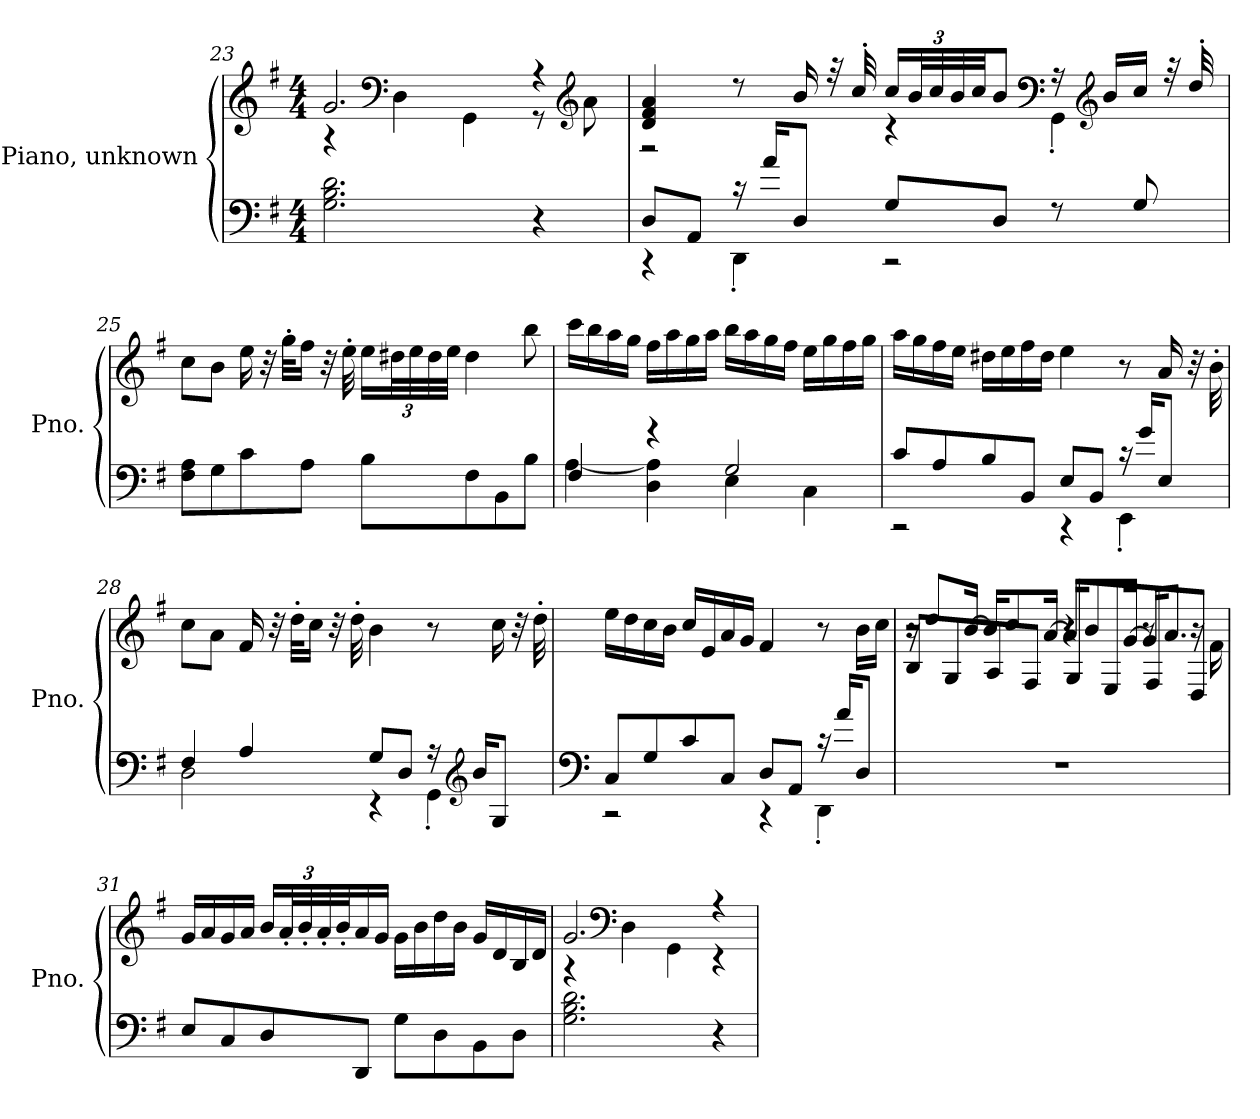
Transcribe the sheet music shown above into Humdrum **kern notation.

**kern	**kern
*part1	*part1
*staff2	*staff1
*I"Piano, unknown	*
*I'Pno.	*
*clefF4	*clefG2
*k[f#]	*k[f#]
*M4/4	*M4/4
=23	=23
*	*^
2.G\ 2.B\ 2.d\	2.g/	4r
*	*clefF4	*
.	.	4D\
.	.	4GG\
4r	4r	8r
*	*clefG2	*
.	.	8a\
!!LO:PB:g=z	!!
=24	=24	=24
*^	*	*
8D/L	4r	4d/ 4f#/ 4a/	2r
8AA/J	.	.	.
16r	4DD'\	8r	.
16a/KL	.	.	.
8D/J	.	16b/	.
.	.	32r	.
.	.	32cc'/	.
*	*	*Xbrackettup	*
8G/L	2r	24cc/LL	4r
.	.	48b/L	.
.	.	48cc/	.
.	.	48b/	.
.	.	48cc/JJ	.
8D/J	.	8b/J	.
*	*	*clefF4	*
8r	.	16r	4GG'\
*	*	*clefG2	*
.	.	16b/LL	.
8G/	.	16cc/JJ	.
.	.	32r	.
.	.	32dd'/	.
*v	*v	*	*
*	*v	*v
=25	=25
8F#\ 8A\L	8cc\L
8G\	8b\J
8c\	16ee\
.	32r
.	32gg'\KLL
8A\J	16ff#\JJ
.	32r
.	32ee'\
8B\L	24ee\LL
.	48dd#X\L
.	48ee\
.	48dd#\
.	48ee\JJJ
8F#\	4dd#\
8BB\	.
8B\J	8bb\
!!LO:LB:g=z
=26	=26
*^	*
4F#/	[4A\	16ccc\LL
.	.	16bb\
.	.	16aa\
.	.	16gg\JJ
4r	4D\ 4A\]	16ff#\LL
.	.	16aa\
.	.	16gg\
.	.	16aa\JJ
2G/	4E\	16bb\LL
.	.	16aa\
.	.	16gg\
.	.	16ff#\JJ
.	4C\	16ee\LL
.	.	16gg\
.	.	16ff#\
.	.	16gg\JJ
=27	=27	=27
8c/L	2r	16aa\LL
.	.	16gg\
8A/	.	16ff#\
.	.	16ee\JJ
8B/	.	16dd#X\LL
.	.	16ee\
8BB/J	.	16ff#\
.	.	16dd#\JJ
8E/L	4r	4ee\
8BB/J	.	.
16r	4EE'\	8r
16g/KL	.	.
8E/J	.	16a/
.	.	32r
.	.	32b'\
!!LO:LB:g=z
=28	=28	=28
4F#/	2D\	8cc\L
.	.	8a\J
4A/	.	16f#/
.	.	32r
.	.	32dd'\KLL
.	.	16cc\JJ
.	.	32r
.	.	32dd'\
8G/L	4r	4b\
8D/J	.	.
16r	4GG'\	8r
*clefG2	*	*
16b/KL	.	.
8G/J	.	16cc\
.	.	32r
.	.	32dd'\
=29	=29	=29
*clefF4	*	*
8C/L	2r	16ee\LL
.	.	16dd\
8G/	.	16cc\
.	.	16b\JJ
8c/	.	16cc/LL
.	.	16e/
8C/J	.	16a/
.	.	16g/JJ
8D/L	4r	4f#/
8AA/J	.	.
16r	4DD'\	8r
16a/KL	.	.
8D/J	.	16b\LL
.	.	16cc\JJ
*v	*v	*
!!LO:LB:g=z
=30	=30
*	*^
*	*	*^
1r	16r	2r	8B/L
.	8dd/L	.	.
.	.	.	8G/
.	[16b/Jk	.	.
.	16b/KL]	.	8A/
.	8cc/	.	.
.	.	.	8F#/J
.	[16a/Jk	.	.
.	16a/KL]	4r	8G/L
.	8b/	.	.
.	.	.	8E/
.	[16g/Jk	.	.
.	16g/KL]	8r	8F#/
.	8.a'/J	.	.
.	.	16r	8D/J
.	.	16f#\	.
*	*v	*v	*v
=31	=31
8E/L	16g/LL
.	16a/
8C/	16g/
.	16a/JJ
8D/	24b/LL
.	48a'/L
.	48b'/
.	48a'/
.	48b'/J
8DD/J	16a/
.	16g/JJ
8G\L	16g\LL
.	16b\
8D\	16dd\
.	16b\JJ
8BB\	16g/LL
.	16d/
8D\J	16B/
.	16d/JJ
=32	=32
*	*^
2.G\ 2.B\ 2.d\	2.g/	4r
*	*clefF4	*
.	.	4D\
.	.	4GG\
4r	4r	4r
*	*v	*v
=	=
*-	*-
